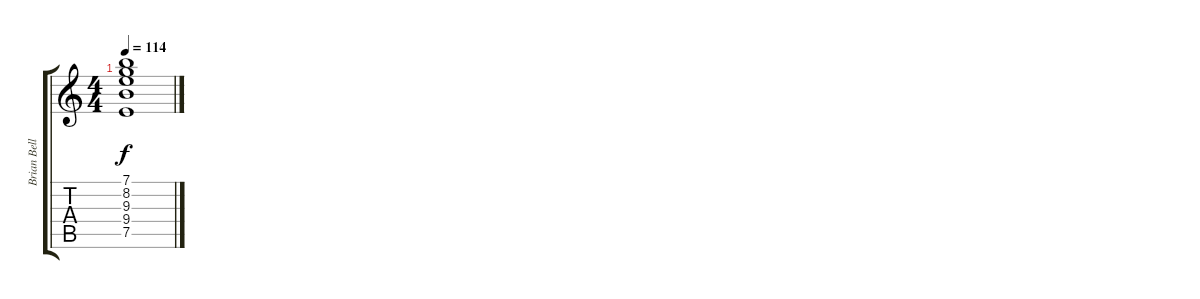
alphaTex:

\track ("Brian Bell - Guitar 2" "Brian Bell") {instrument electricguitarclean}
\staff {score tabs}
\tuning (E4 B3 G3 D3 A2 E2) {hide}
\ts (4 4)
\tempo 114
\clef g2
\ks c
(7.1 8.2 9.3 9.4 7.5).1{dy f}
